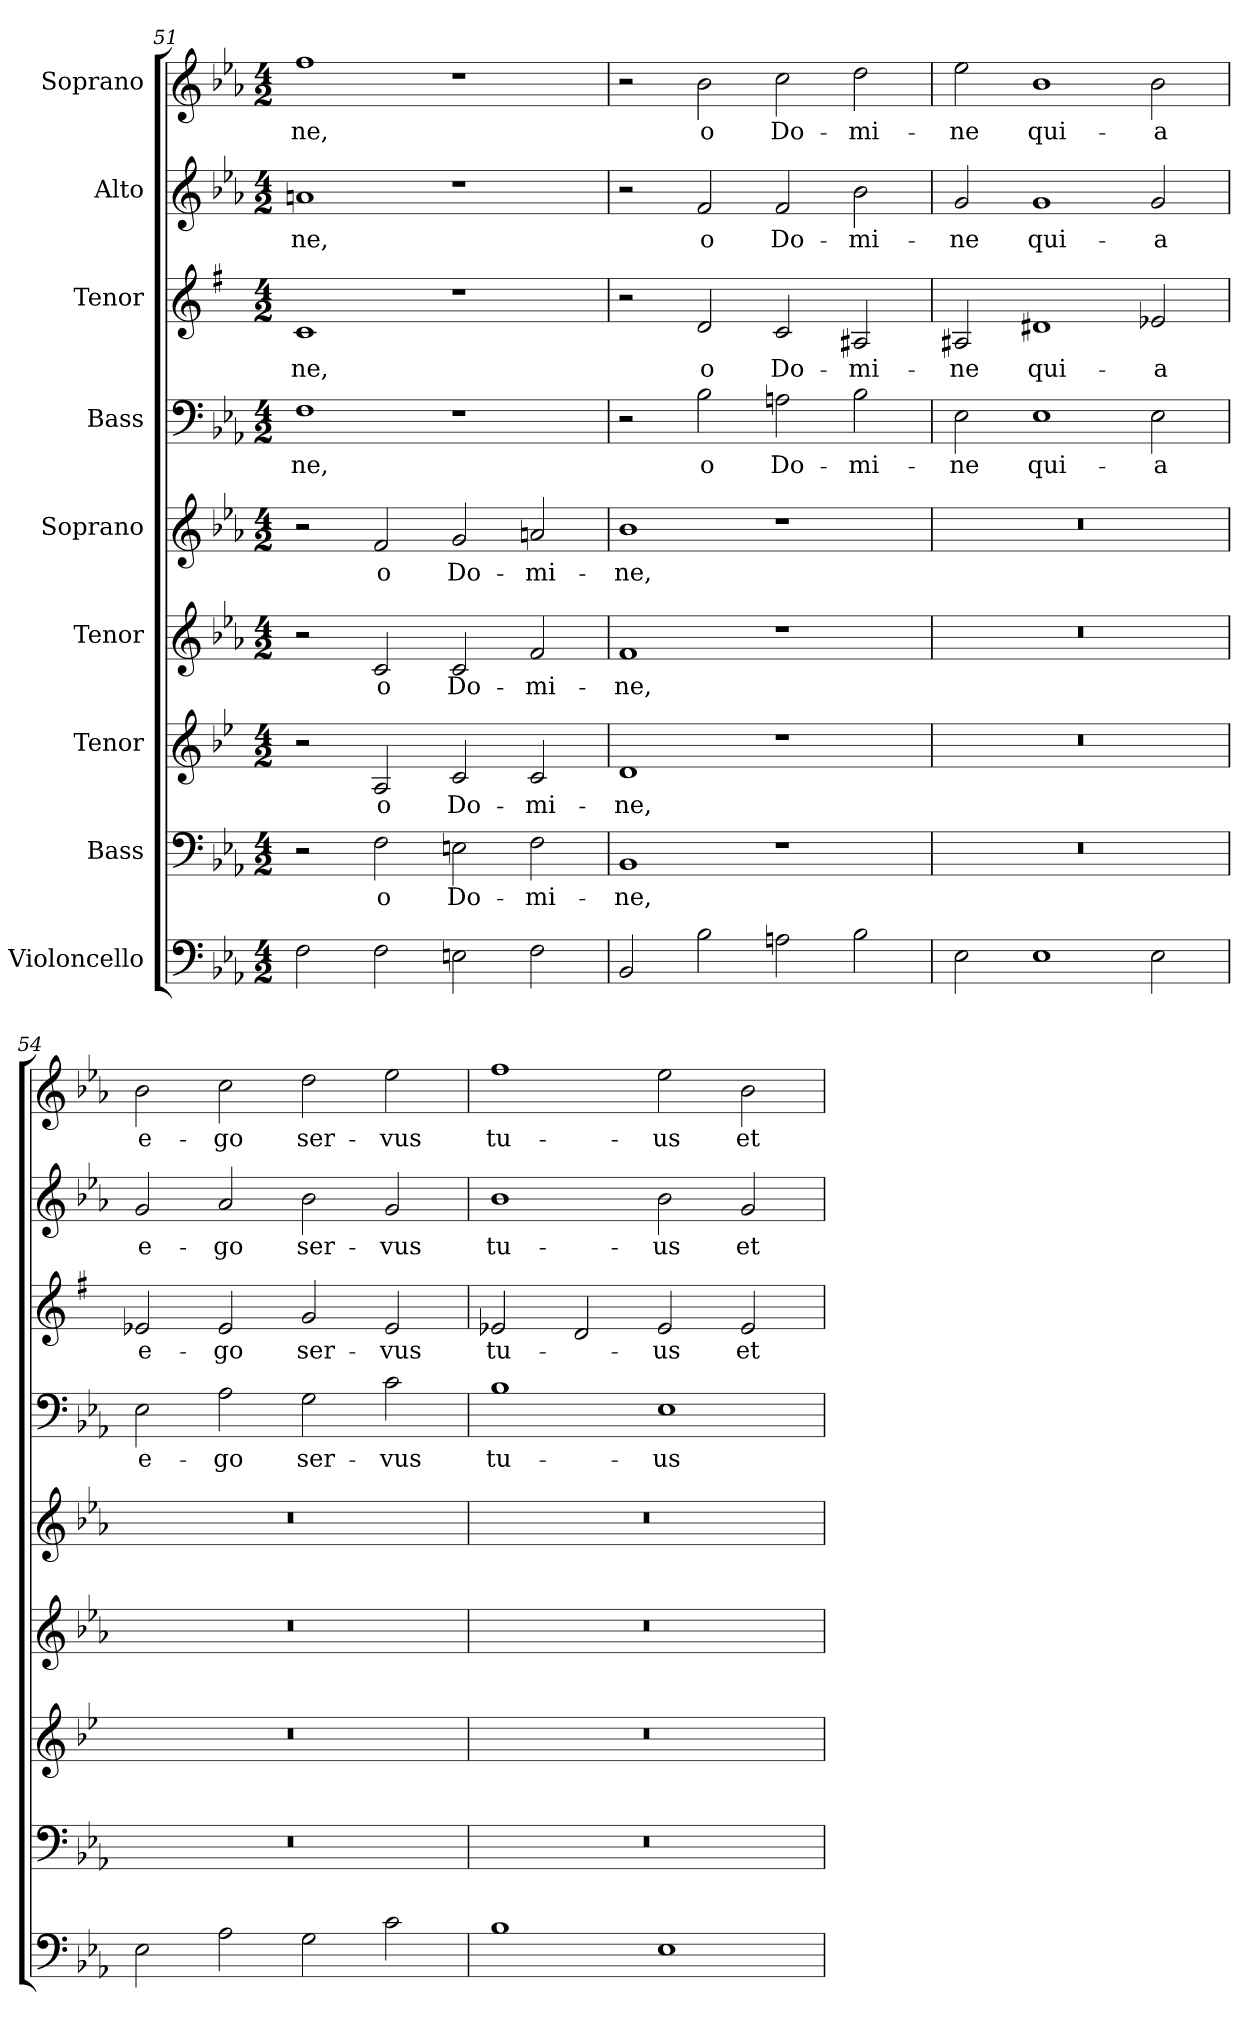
**kern	**kern	**text	**kern	**text	**kern	**text	**kern	**text	**kern	**text	**kern	**text	**kern	**text	**kern	**text
*part9	*part8	*part8	*part7	*part7	*part6	*part6	*part5	*part5	*part4	*part4	*part3	*part3	*part2	*part2	*part1	*part1
*staff9	*staff8	*staff8	*staff7	*staff7	*staff6	*staff6	*staff5	*staff5	*staff4	*staff4	*staff3	*staff3	*staff2	*staff2	*staff1	*staff1
*I"Violoncello	*I"Bass	*	*I"Tenor	*	*I"Tenor	*	*I"Soprano	*	*I"Bass	*	*I"Tenor	*	*I"Alto	*	*I"Soprano	*
*clefF4	*clefF4	*	*clefG2	*	*clefG2	*	*clefG2	*	*clefF4	*	*clefG2	*	*clefG2	*	*clefG2	*
*k[b-e-a-]	*k[b-e-a-]	*	*k[b-e-]	*	*k[b-e-a-]	*	*k[b-e-a-]	*	*k[b-e-a-]	*	*k[f#]	*	*k[b-e-a-]	*	*k[b-e-a-]	*
*M4/2	*M4/2	*	*M4/2	*	*M4/2	*	*M4/2	*	*M4/2	*	*M4/2	*	*M4/2	*	*M4/2	*
=51	=51	=51	=51	=51	=51	=51	=51	=51	=51	=51	=51	=51	=51	=51	=51	=51
2F\	2r	.	2r	.	2r	.	2r	.	1F	-ne,	1c	-ne,	1an	-ne,	1ff	-ne,
2F\	2F\	o	2A/	o	2c/	o	2f/	o	.	.	.	.	.	.	.	.
2En\	2En\	Do-	2c/	Do-	2c/	Do-	2g/	Do-	1r	.	1r	.	1r	.	1r	.
2F\	2F\	-mi-	2c/	-mi-	2f/	-mi-	2an/	-mi-	.	.	.	.	.	.	.	.
=52	=52	=52	=52	=52	=52	=52	=52	=52	=52	=52	=52	=52	=52	=52	=52	=52
2BB-/	1BB-	-ne,	1d	-ne,	1f	-ne,	1b-	-ne,	2r	.	2r	.	2r	.	2r	.
2B-\	.	.	.	.	.	.	.	.	2B-\	o	2d/	o	2f/	o	2b-\	o
2An\	1r	.	1r	.	1r	.	1r	.	2An\	Do-	2c/	Do-	2f/	Do-	2cc\	Do-
2B-\	.	.	.	.	.	.	.	.	2B-\	-mi-	2A#X/	-mi-	2b-\	-mi-	2dd\	-mi-
=53	=53	=53	=53	=53	=53	=53	=53	=53	=53	=53	=53	=53	=53	=53	=53	=53
2E-\	0r	.	0r	.	0r	.	0r	.	2E-\	-ne	2A#X/	-ne	2g/	-ne	2ee-\	-ne
1E-	.	.	.	.	.	.	.	.	1E-	qui-	1d#X	qui-	1g	qui-	1b-	qui-
2E-\	.	.	.	.	.	.	.	.	2E-\	-a	2e-X/	-a	2g/	-a	2b-\	-a
=54	=54	=54	=54	=54	=54	=54	=54	=54	=54	=54	=54	=54	=54	=54	=54	=54
2E-\	0r	.	0r	.	0r	.	0r	.	2E-\	e-	2e-X/	e-	2g/	e-	2b-\	e-
2A-\	.	.	.	.	.	.	.	.	2A-\	-go	2e-/	-go	2a-/	-go	2cc\	-go
2G\	.	.	.	.	.	.	.	.	2G\	ser-	2g/	ser-	2b-\	ser-	2dd\	ser-
2c\	.	.	.	.	.	.	.	.	2c\	-vus	2e-/	vus	2g/	-vus	2ee-\	-vus
=55	=55	=55	=55	=55	=55	=55	=55	=55	=55	=55	=55	=55	=55	=55	=55	=55
1B-	0r	.	0r	.	0r	.	0r	.	1B-	tu-	2e-X/	tu-	1b-	tu-	1ff	tu-
.	.	.	.	.	.	.	.	.	.	.	2d/	.	.	.	.	.
1E-	.	.	.	.	.	.	.	.	1E-	-us	2e-/	-us	2b-\	-us	2ee-\	-us
.	.	.	.	.	.	.	.	.	.	.	2e-/	et	2g/	et	2b-\	et
=	=	=	=	=	=	=	=	=	=	=	=	=	=	=	=	=
*-	*-	*-	*-	*-	*-	*-	*-	*-	*-	*-	*-	*-	*-	*-	*-	*-
